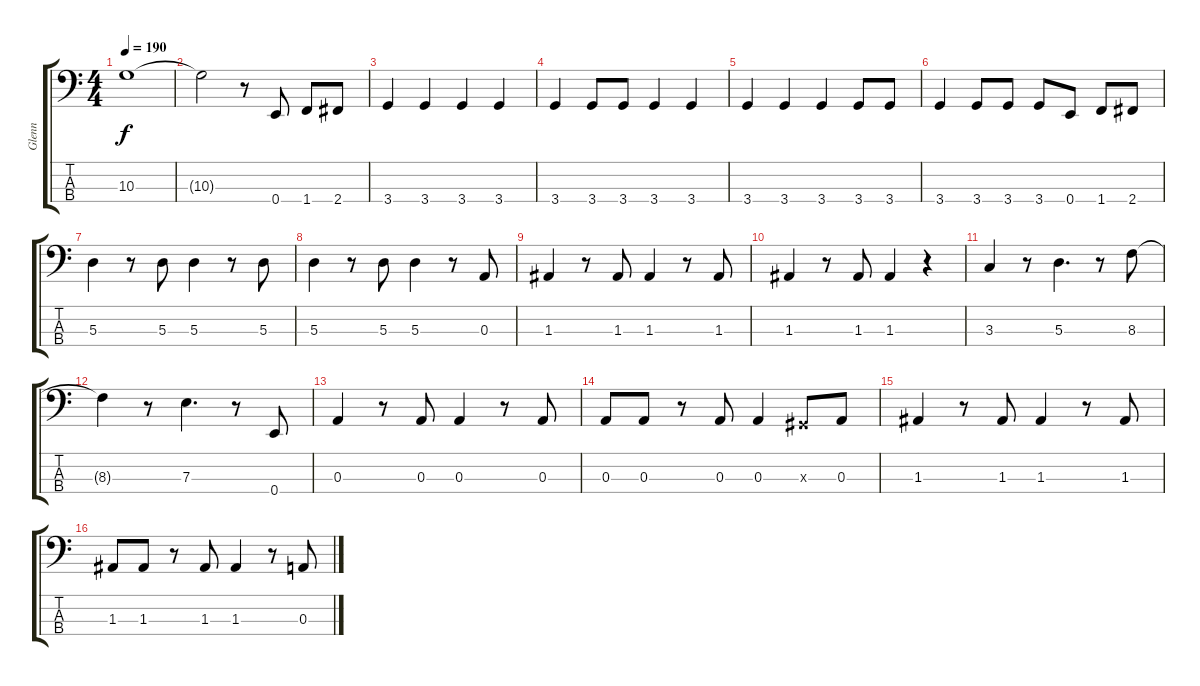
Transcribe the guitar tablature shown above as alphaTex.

\track ("Glenn" "Glenn") {instrument electricbassfinger}
\staff {score tabs}
\tuning (G2 D2 A1 E1) {hide}
\ts (4 4)
\tempo 190
\clef f4
\ks c
10.3.1{dy f} |
10.3{t}.2 r.8 0.4.8 1.4.8 2.4.8 |
3.4.4 3.4.4 3.4.4 3.4.4 |
3.4.4 3.4.8 3.4.8 3.4.4 3.4.4 |
3.4.4 3.4.4 3.4.4 3.4.8 3.4.8 |
3.4.4 3.4.8 3.4.8 3.4.8 0.4.8 1.4.8 2.4.8 |
5.3.4 r.8 5.3.8 5.3.4 r.8 5.3.8 |
5.3.4 r.8 5.3.8 5.3.4 r.8 0.3.8 |
1.3.4 r.8 1.3.8 1.3.4 r.8 1.3.8 |
1.3.4 r.8 1.3.8 1.3.4 r.4 |
3.3.4 r.8 5.3.4{d} r.8 8.3.8 |
8.3{t}.4 r.8 7.3.4{d} r.8 0.4.8 |
0.3.4 r.8 0.3.8 0.3.4 r.8 0.3.8 |
0.3.8 0.3.8 r.8 0.3.8 0.3.4 -1.3{x}.8 0.3.8 |
1.3.4 r.8 1.3.8 1.3.4 r.8 1.3.8 |
1.3.8 1.3.8 r.8 1.3.8 1.3.4 r.8 0.3.8
